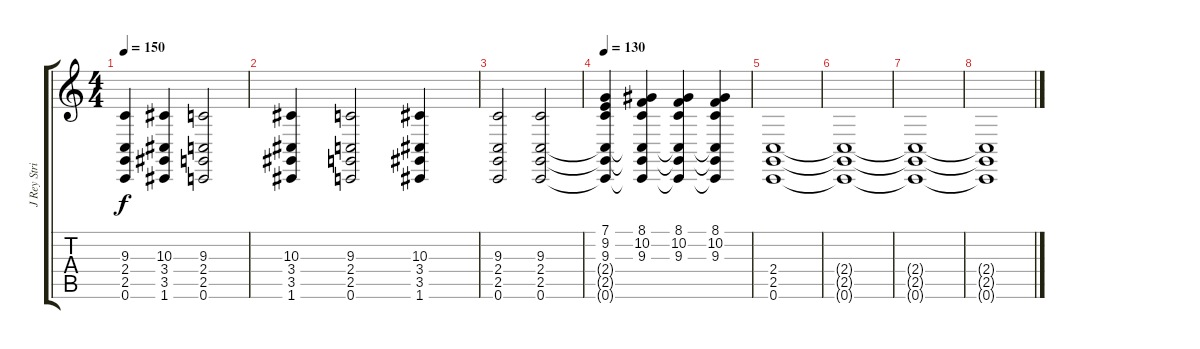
\track ("J Rey Strings" "J Rey Stri") {instrument stringensemble1}
\staff {score tabs}
\tuning (C4 G3 Eb3 Bb2 F2 C2) {hide}
\ts (4 4)
\tempo 150
\clef g2
\ks c
(9.3{t} 2.4{t} 2.5{t} 0.6{t}).4{dy f} (10.3 3.4 3.5 1.6).4 (9.3 2.4 2.5 0.6).2 |
(10.3 3.4 3.5 1.6).4 (9.3 2.4 2.5 0.6).2 (10.3 3.4 3.5 1.6).4 |
(9.3 2.4 2.5 0.6).2 (9.3 2.4 2.5 0.6).2 |
\tempo 130
(7.1 9.2 9.3 2.4{t} 2.5{t} 0.6{t}).4 (8.1 10.2 9.3 2.4{t} 2.5{t} 0.6{t}).4 (8.1 10.2 9.3 2.4{t} 2.5{t} 0.6{t}).4 (8.1 10.2 9.3 2.4{t} 2.5{t} 0.6{t}).4 |
(2.4 2.5 0.6).1 |
(2.4{t} 2.5{t} 0.6{t}).1 |
(2.4{t} 2.5{t} 0.6{t}).1 |
(2.4{t} 2.5{t} 0.6{t}).1
